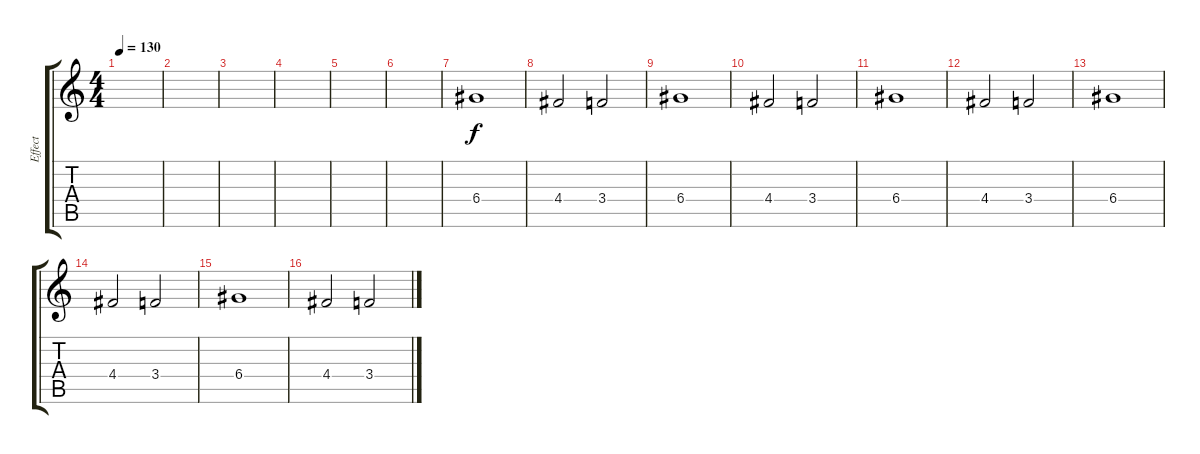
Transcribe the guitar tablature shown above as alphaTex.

\track ("Effect" "Effect") {mute instrument electricguitarmuted}
\staff {score tabs}
\tuning (E4 B3 G3 D3 A2 E2) {hide}
\ts (4 4)
\tempo 130
\clef g2
\ks c
|
|
|
|
|
|
6.4.1 |
4.4.2 3.4.2 |
6.4.1 |
4.4.2 3.4.2 |
6.4.1 |
4.4.2 3.4.2 |
6.4.1 |
4.4.2 3.4.2 |
6.4.1 |
4.4.2 3.4.2
